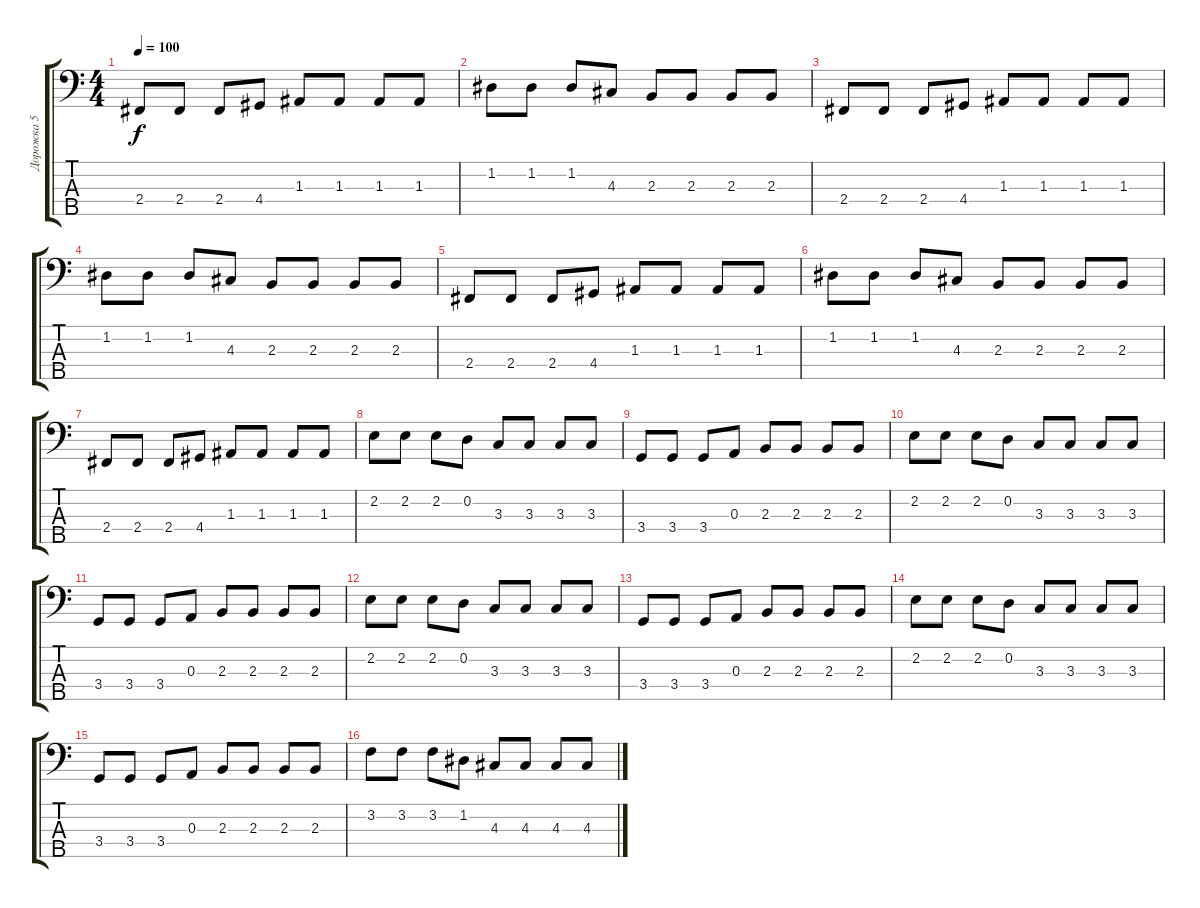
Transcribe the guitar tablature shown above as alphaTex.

\track ("Дорожка 5" "Дорожка 5") {instrument electricbassfinger}
\staff {score tabs}
\tuning (G2 D2 A1 E1 B0) {hide}
\ts (4 4)
\tempo 100
\clef f4
\ks c
2.4.8{dy f} 2.4.8 2.4.8 4.4.8 1.3.8 1.3.8 1.3.8 1.3.8 |
1.2.8 1.2.8 1.2.8 4.3.8 2.3.8 2.3.8 2.3.8 2.3.8 |
2.4.8 2.4.8 2.4.8 4.4.8 1.3.8 1.3.8 1.3.8 1.3.8 |
1.2.8 1.2.8 1.2.8 4.3.8 2.3.8 2.3.8 2.3.8 2.3.8 |
2.4.8 2.4.8 2.4.8 4.4.8 1.3.8 1.3.8 1.3.8 1.3.8 |
1.2.8 1.2.8 1.2.8 4.3.8 2.3.8 2.3.8 2.3.8 2.3.8 |
2.4.8 2.4.8 2.4.8 4.4.8 1.3.8 1.3.8 1.3.8 1.3.8 |
2.2.8 2.2.8 2.2.8 0.2.8 3.3.8 3.3.8 3.3.8 3.3.8 |
3.4.8 3.4.8 3.4.8 0.3.8 2.3.8 2.3.8 2.3.8 2.3.8 |
2.2.8 2.2.8 2.2.8 0.2.8 3.3.8 3.3.8 3.3.8 3.3.8 |
3.4.8 3.4.8 3.4.8 0.3.8 2.3.8 2.3.8 2.3.8 2.3.8 |
2.2.8 2.2.8 2.2.8 0.2.8 3.3.8 3.3.8 3.3.8 3.3.8 |
3.4.8 3.4.8 3.4.8 0.3.8 2.3.8 2.3.8 2.3.8 2.3.8 |
2.2.8 2.2.8 2.2.8 0.2.8 3.3.8 3.3.8 3.3.8 3.3.8 |
3.4.8 3.4.8 3.4.8 0.3.8 2.3.8 2.3.8 2.3.8 2.3.8 |
3.2.8 3.2.8 3.2.8 1.2.8 4.3.8 4.3.8 4.3.8 4.3.8
